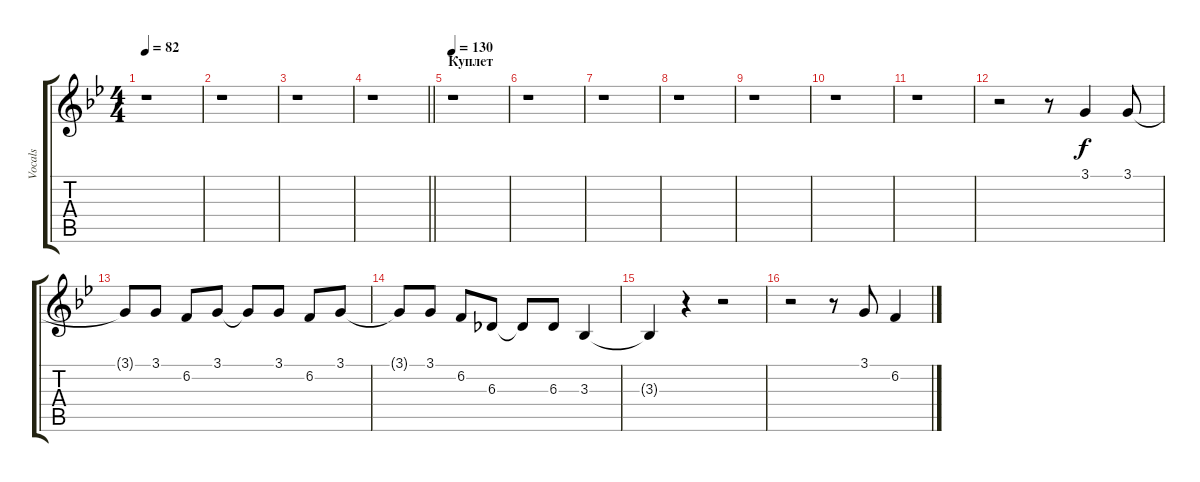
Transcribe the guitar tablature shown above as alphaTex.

\track ("Vocals" "Vocals") {instrument sopranosax}
\staff {score tabs}
\tuning (E4 B3 G3 D3 A2 E2) {hide}
\ts (4 4)
\tempo 82
\clef g2
\ks gminor
r.1{dy f} |
r.1 |
r.1 |
\barLineRight lightlight
r.1 |
\section ("" "Куплет")
\tempo 130
r.1 |
r.1 |
r.1 |
r.1 |
r.1 |
r.1 |
r.1 |
r.2 r.8 3.1.4 3.1.8 |
3.1{t}.8 3.1.8 6.2.8 3.1.8 3.1{t}.8 3.1.8 6.2.8 3.1.8 |
3.1{t}.8 3.1.8 6.2.8 6.3.8 6.3{t}.8 6.3.8 3.3.4 |
3.3{t}.4 r.4 r.2 |
r.2 r.8 3.1.8 6.2.4
